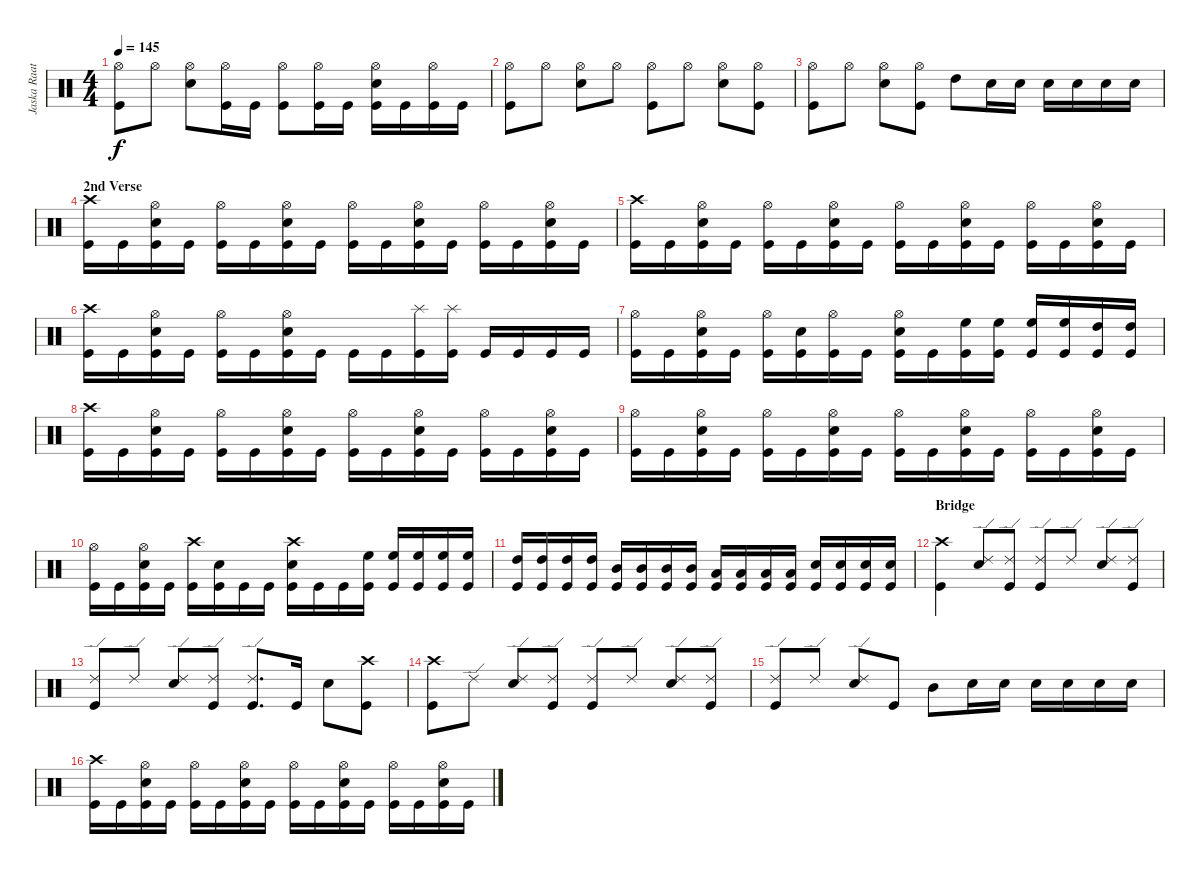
\track ("Jaska Raatikainen" "Jaska Raat") {instrument percussion}
\staff {score}
\articulation defaults
\ts (4 4)
\tempo 145
\clef neutral
\ks c
("Hi-Hat (open)" "Kick (hit)").8{dy f} "Hi-Hat (open)".8 ("Hi-Hat (open)" "Snare (hit) 2").8 ("Hi-Hat (open)" "Kick (hit)").16 "Kick (hit)".16 ("Hi-Hat (open)" "Kick (hit)").8 ("Hi-Hat (open)" "Kick (hit)").16 "Kick (hit)".16 ("Hi-Hat (open)" "Snare (hit) 2" "Kick (hit)").16 "Kick (hit)".16 ("Hi-Hat (open)" "Kick (hit)").16 "Kick (hit)".16 |
("Hi-Hat (open)" "Kick (hit)").8 "Hi-Hat (open)".8 ("Hi-Hat (open)" "Snare (hit) 2").8 "Hi-Hat (open)".8 ("Hi-Hat (open)" "Kick (hit)").8 "Hi-Hat (open)".8 ("Hi-Hat (open)" "Snare (hit) 2").8 ("Hi-Hat (open)" "Kick (hit)").8 |
("Hi-Hat (open)" "Kick (hit)").8 "Hi-Hat (open)".8 ("Hi-Hat (open)" "Snare (hit) 2").8 ("Hi-Hat (open)" "Kick (hit)").8 "High Tom (hit)".8 "Snare (hit) 2".16 "Snare (hit) 2".16 "Snare (hit) 2".16 "Snare (hit) 2".16 "Snare (hit) 2".16 "Snare (hit) 2".16 |
\section ("" "2nd Verse")
("Crash high (hit)" "Kick (hit)").16 "Kick (hit)".16 ("Hi-Hat (open)" "Snare (hit) 2" "Kick (hit)").16 "Kick (hit)".16 ("Hi-Hat (open)" "Kick (hit)").16 "Kick (hit)".16 ("Hi-Hat (open)" "Snare (hit) 2" "Kick (hit)").16 "Kick (hit)".16 ("Hi-Hat (open)" "Kick (hit)").16 "Kick (hit)".16 ("Hi-Hat (open)" "Snare (hit) 2" "Kick (hit)").16 "Kick (hit)".16 ("Hi-Hat (open)" "Kick (hit)").16 "Kick (hit)".16 ("Hi-Hat (open)" "Snare (hit) 2" "Kick (hit)").16 "Kick (hit)".16 |
("Crash high (hit)" "Kick (hit)").16 "Kick (hit)".16 ("Hi-Hat (open)" "Snare (hit) 2" "Kick (hit)").16 "Kick (hit)".16 ("Hi-Hat (open)" "Kick (hit)").16 "Kick (hit)".16 ("Hi-Hat (open)" "Snare (hit) 2" "Kick (hit)").16 "Kick (hit)".16 ("Hi-Hat (open)" "Kick (hit)").16 "Kick (hit)".16 ("Hi-Hat (open)" "Snare (hit) 2" "Kick (hit)").16 "Kick (hit)".16 ("Hi-Hat (open)" "Kick (hit)").16 "Kick (hit)".16 ("Hi-Hat (open)" "Snare (hit) 2" "Kick (hit)").16 "Kick (hit)".16 |
("Crash high (hit)" "Kick (hit)").16 "Kick (hit)".16 ("Hi-Hat (open)" "Snare (hit) 2" "Kick (hit)").16 "Kick (hit)".16 ("Hi-Hat (open)" "Kick (hit)").16 "Kick (hit)".16 ("Hi-Hat (open)" "Snare (hit) 2" "Kick (hit)").16 "Kick (hit)".16 "Kick (hit)".16 "Kick (hit)".16 ("Splash (hit)" "Kick (hit)").16 ("Splash (hit)" "Kick (hit)").16 "Kick (hit)".16 "Kick (hit)".16 "Kick (hit)".16 "Kick (hit)".16 |
("Hi-Hat (open)" "Kick (hit)").16 "Kick (hit)".16 ("Hi-Hat (open)" "Snare (hit) 2" "Kick (hit)").16 "Kick (hit)".16 ("Hi-Hat (open)" "Kick (hit)").16 ("Snare (hit) 2" "Kick (hit)").16 ("Hi-Hat (open)" "Kick (hit)").16 "Kick (hit)".16 ("Hi-Hat (open)" "Snare (hit) 2" "Kick (hit)").16 "Kick (hit)".16 ("High Floor Tom (hit)" "Kick (hit)").16 ("High Floor Tom (hit)" "Kick (hit)").16 ("High Floor Tom (hit)" "Kick (hit)").16 ("High Floor Tom (hit)" "Kick (hit)").16 ("High Tom (hit)" "Kick (hit)").16 ("High Tom (hit)" "Kick (hit)").16 |
("Crash high (hit)" "Kick (hit)").16 "Kick (hit)".16 ("Hi-Hat (open)" "Snare (hit) 2" "Kick (hit)").16 "Kick (hit)".16 ("Hi-Hat (open)" "Kick (hit)").16 "Kick (hit)".16 ("Hi-Hat (open)" "Snare (hit) 2" "Kick (hit)").16 "Kick (hit)".16 ("Hi-Hat (open)" "Kick (hit)").16 "Kick (hit)".16 ("Hi-Hat (open)" "Snare (hit) 2" "Kick (hit)").16 "Kick (hit)".16 ("Hi-Hat (open)" "Kick (hit)").16 "Kick (hit)".16 ("Hi-Hat (open)" "Snare (hit) 2" "Kick (hit)").16 "Kick (hit)".16 |
("Hi-Hat (open)" "Kick (hit)").16 "Kick (hit)".16 ("Hi-Hat (open)" "Snare (hit) 2" "Kick (hit)").16 "Kick (hit)".16 ("Hi-Hat (open)" "Kick (hit)").16 "Kick (hit)".16 ("Hi-Hat (open)" "Snare (hit) 2" "Kick (hit)").16 "Kick (hit)".16 ("Hi-Hat (open)" "Kick (hit)").16 "Kick (hit)".16 ("Hi-Hat (open)" "Snare (hit) 2" "Kick (hit)").16 "Kick (hit)".16 ("Hi-Hat (open)" "Kick (hit)").16 "Kick (hit)".16 ("Hi-Hat (open)" "Snare (hit) 2" "Kick (hit)").16 "Kick (hit)".16 |
("Hi-Hat (open)" "Kick (hit)").16 "Kick (hit)".16 ("Hi-Hat (open)" "Snare (hit) 2" "Kick (hit)").16 "Kick (hit)".16 ("Crash high (hit)" "Kick (hit)").16 ("Snare (hit) 2" "Kick (hit)").16 "Kick (hit)".16 "Kick (hit)".16 ("Crash high (hit)" "Snare (hit) 2" "Kick (hit)").16 "Kick (hit)".16 "Kick (hit)".16 ("High Floor Tom (hit)" "Kick (hit)").16 ("High Floor Tom (hit)" "Kick (hit)").16 ("High Floor Tom (hit)" "Kick (hit)").16 ("High Floor Tom (hit)" "Kick (hit)").16 ("High Floor Tom (hit)" "Kick (hit)").16 |
("High Tom (hit)" "Kick (hit)").16 ("High Tom (hit)" "Kick (hit)").16 ("High Tom (hit)" "Kick (hit)").16 ("High Tom (hit)" "Kick (hit)").16 ("Mid Tom (hit)" "Kick (hit)").16 ("Mid Tom (hit)" "Kick (hit)").16 ("Mid Tom (hit)" "Kick (hit)").16 ("Mid Tom (hit)" "Kick (hit)").16 ("Low Tom (hit)" "Kick (hit)").16 ("Low Tom (hit)" "Kick (hit)").16 ("Low Tom (hit)" "Kick (hit)").16 ("Low Tom (hit)" "Kick (hit)").16 ("Snare (hit) 2" "Kick (hit)").16 ("Snare (hit) 2" "Kick (hit)").16 ("Snare (hit) 2" "Kick (hit)").16 ("Snare (hit) 2" "Kick (hit)").16 |
\section ("" "Bridge")
("Crash high (hit)" "Kick (hit)").4 ("Ride (edge) 2" "Snare (hit) 2").8 ("Ride (edge) 2" "Kick (hit)").8 ("Ride (edge) 2" "Kick (hit)").8 "Ride (edge) 2".8 ("Ride (edge) 2" "Snare (hit) 2").8 ("Ride (edge) 2" "Kick (hit)").8 |
("Ride (edge) 2" "Kick (hit)").8 "Ride (edge) 2".8 ("Ride (edge) 2" "Snare (hit) 2").8 ("Ride (edge) 2" "Kick (hit)").8 ("Ride (edge) 2" "Kick (hit)").8{d} "Kick (hit)".16 "Snare (hit) 2".8 ("Crash high (hit)" "Kick (hit)").8 |
("Crash high (hit)" "Kick (hit)").8 "Ride (edge) 2".8 ("Ride (edge) 2" "Snare (hit) 2").8 ("Ride (edge) 2" "Kick (hit)").8 ("Ride (edge) 2" "Kick (hit)").8 "Ride (edge) 2".8 ("Ride (edge) 2" "Snare (hit) 2").8 ("Ride (edge) 2" "Kick (hit)").8 |
("Ride (edge) 2" "Kick (hit)").8 "Ride (edge) 2".8 ("Ride (edge) 2" "Snare (hit) 2").8 "Kick (hit)".8 "Mid Tom (hit)".8 "Snare (hit) 2".16 "Snare (hit) 2".16 "Snare (hit) 2".16 "Snare (hit) 2".16 "Snare (hit) 2".16 "Snare (hit) 2".16 |
("Crash high (hit)" "Kick (hit)").16 "Kick (hit)".16 ("Hi-Hat (open)" "Snare (hit) 2" "Kick (hit)").16 "Kick (hit)".16 ("Hi-Hat (open)" "Kick (hit)").16 "Kick (hit)".16 ("Hi-Hat (open)" "Snare (hit) 2" "Kick (hit)").16 "Kick (hit)".16 ("Hi-Hat (open)" "Kick (hit)").16 "Kick (hit)".16 ("Hi-Hat (open)" "Snare (hit) 2" "Kick (hit)").16 "Kick (hit)".16 ("Hi-Hat (open)" "Kick (hit)").16 "Kick (hit)".16 ("Hi-Hat (open)" "Snare (hit) 2" "Kick (hit)").16 "Kick (hit)".16
